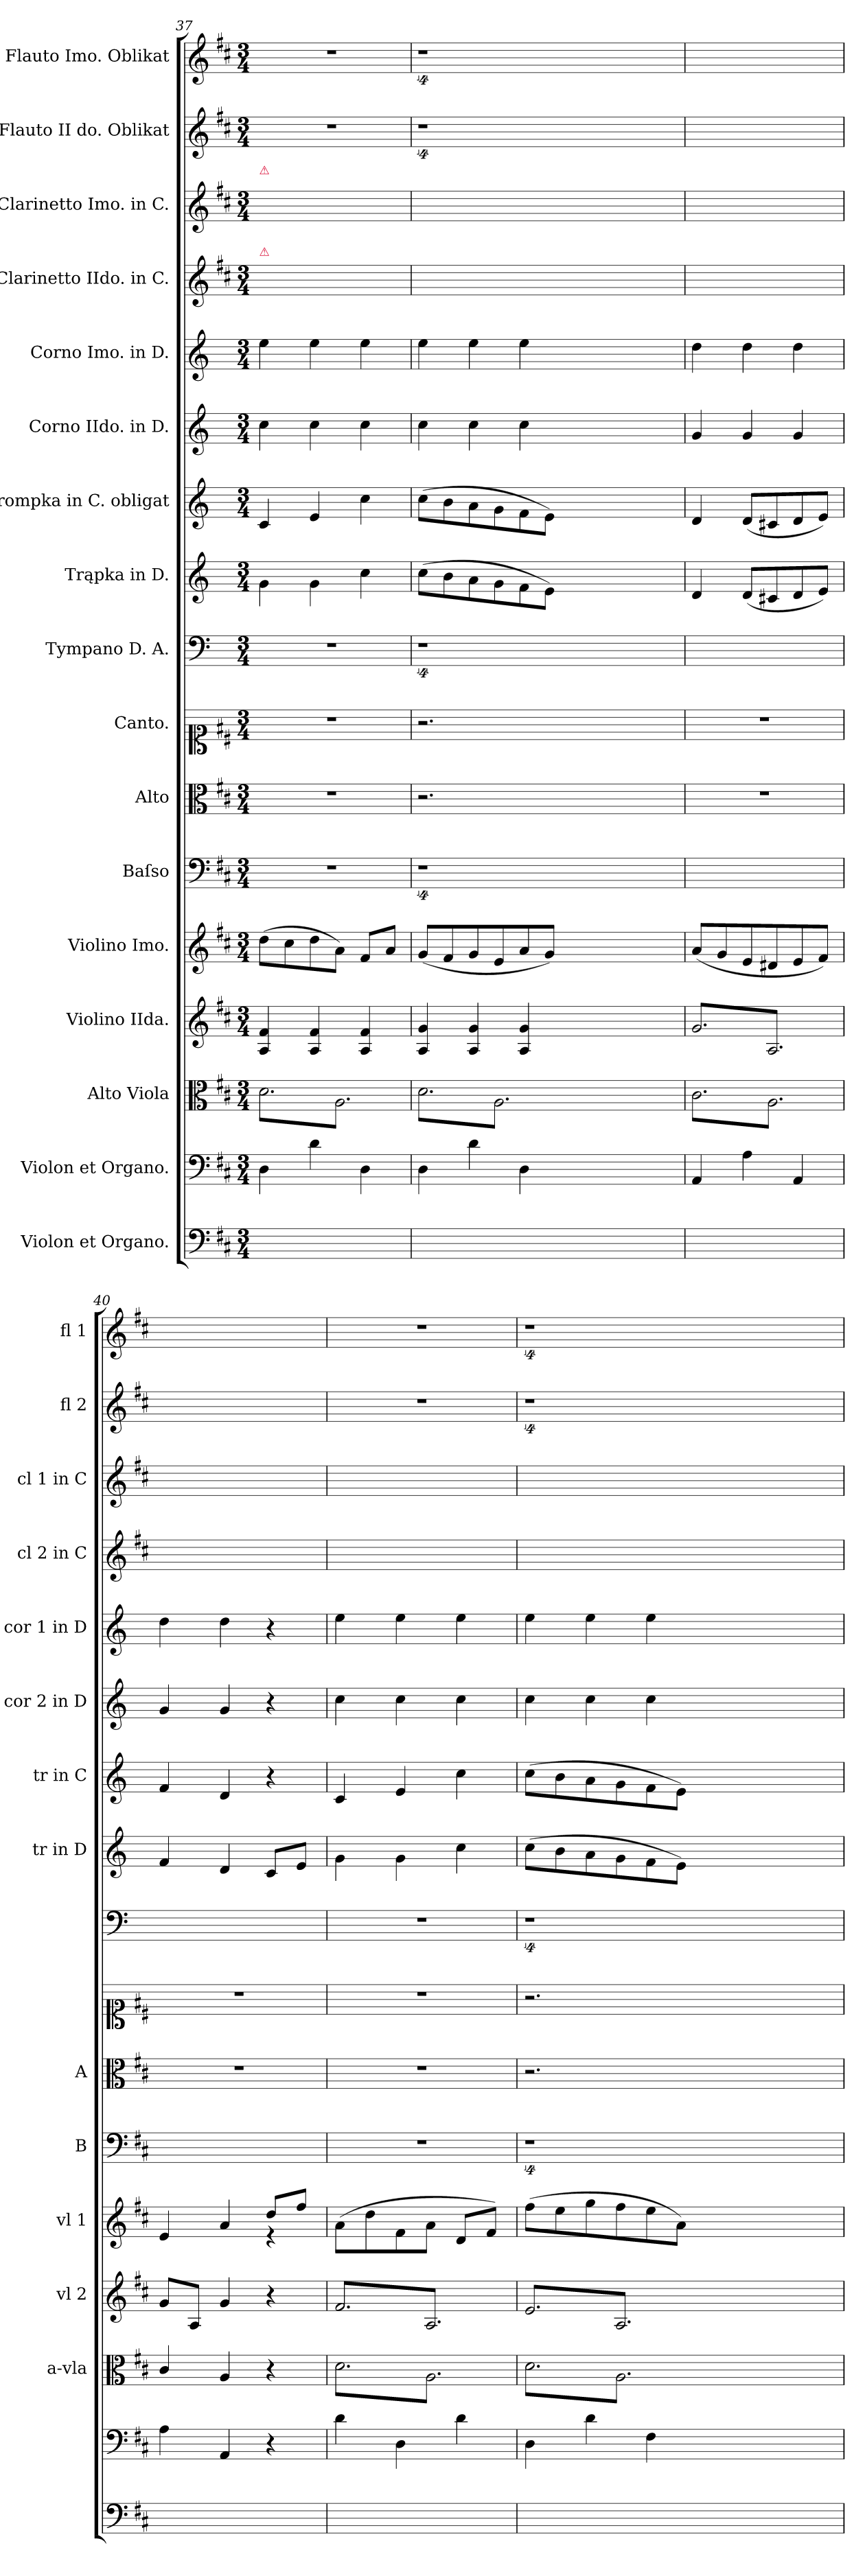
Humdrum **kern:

**kern	**kern	**kern	**kern	**kern	**kern	**kern	**kern	**kern	**kern	**kern	**kern	**kern	**kern	**kern	**kern	**kern
*part17	*part16	*part15	*part14	*part13	*part12	*part11	*part10	*part9	*part8	*part7	*part6	*part5	*part4	*part3	*part2	*part1
*staff17	*staff16	*staff15	*staff14	*staff13	*staff12	*staff11	*staff10	*staff9	*staff8	*staff7	*staff6	*staff5	*staff4	*staff3	*staff2	*staff1
*I"Violon et Organo.	*I"Violon et Organo.	*I"Alto Viola	*I"Violino IIda.	*I"Violino Imo.	*I"Baſso	*I"Alto	*I"Canto.	*I"Tympano D. A.	*I"Trąpka in D.	*I"Trompka in C. obligat	*I"Corno IIdo. in D.	*I"Corno Imo. in D.	*I"Clarinetto IIdo. in C.	*I"Clarinetto Imo. in C.	*I"Flauto II do. Oblikat	*I"Flauto Imo. Oblikat
*	*	*I'a-vla	*I'vl 2	*I'vl 1	*I'B	*I'A	*	*	*I'tr in D	*I'tr in C	*I'cor 2 in D	*I'cor 1 in D	*I'cl 2 in C	*I'cl 1 in C	*I'fl 2	*I'fl 1
*clefF4	*clefF4	*clefC3	*clefG2	*clefG2	*clefF4	*clefC3	*clefC1	*clefF4	*clefG2	*clefG2	*clefG2	*clefG2	*clefG2	*clefG2	*clefG2	*clefG2
*	*	*	*	*	*	*	*	*ITrd-1c-2	*ITrd-1c-2	*ITrd-1c-2	*ITrd6c10	*ITrd6c10	*	*	*	*
*k[f#c#]	*k[f#c#]	*k[f#c#]	*k[f#c#]	*k[f#c#]	*k[f#c#]	*k[f#c#]	*k[f#c#]	*k[f#c#]	*k[f#c#]	*k[f#c#]	*k[f#c#]	*k[f#c#]	*k[f#c#]	*k[f#c#]	*k[f#c#]	*k[f#c#]
*D:	*D:	*D:	*D:	*D:	*D:	*D:	*D:	*D:	*D:	*D:	*D:	*D:	*D:	*D:	*D:	*D:
*M3/4	*M3/4	*M3/4	*M3/4	*M3/4	*M3/4	*M3/4	*M3/4	*M3/4	*M3/4	*M3/4	*M3/4	*M3/4	*M3/4	*M3/4	*M3/4	*M3/4
=37	=37	=37	=37	=37	=37	=37	=37	=37	=37	=37	=37	=37	=37	=37	=37	=37
!	!	!	!	!	!	!	!	!	!	!	!	!	!	!LO:TX:a:color=crimson:t=⚠	!	!
!	!	!	!	!	!	!	!	!	!	!	!	!	!LO:TX:a:color=crimson:t=⚠	!	!	!
*	*	*tremolo	*	*	*	*	*	*	*	*	*	*	*	*	*	*
4D\yy	4D\	(8d\L	4A/ 4f#/	(8dd\L	2.r	2.r	2.r	2.r	4a\	4d/	4d\	4f#\	4ff#\yy	4aa\yy	2.r	2.r
.	.	8A\)	.	8cc#\	.	.	.	.	.	.	.	.	.	.	.	.
4d\yy	4d\	8d\	4A/ 4f#/	8dd\	.	.	.	.	4a\	4f#/	4d\	4f#\	4ff#\yy	4aa\yy	.	.
.	.	8A\)	.	8a\J)	.	.	.	.	.	.	.	.	.	.	.	.
4D\yy	4D\	8d\	4A/ 4f#/	8f#/L	.	.	.	.	4dd\	4dd\	4d\	4f#\	4ff#\yy	4ddd\yy	.	.
.	.	8A\)J	.	8a/J	.	.	.	.	.	.	.	.	.	.	.	.
=38	=38	=38	=38	=38	=38	=38	=38	=38	=38	=38	=38	=38	=38	=38	=38	=38
4D\yy	4D\	(8d\L	4A/ 4g/	(8g/L	4%9r	2.r	2.r	4%9r	(8dd\L	(8dd\L	4d\	4f#\	8ff#\Lyy	8ddd\Lyy	4%9r	4%9r
.	.	8A\)	.	8f#/	.	.	.	.	8cc#\	8cc#\	.	.	8ee\yy	8ccc#\yy	.	.
4d\yy	4d\	8d\	4A/ 4g/	8g/	.	.	.	.	8b\	8b\	4d\	4f#\	8gg\yy	8bb\yy	.	.
.	.	8A\)	.	8e/	.	.	.	.	8a\	8a\	.	.	8ff#\yy	8aa\yy	.	.
4D\yy	4D\	8d\	4A/ 4g/	8a/	.	.	.	.	8g\	8g\	4d\	4f#\	8ee\yy	8gg\yy	.	.
.	.	8A\)J	.	8g/J)	.	.	.	.	8f#\J)	8f#\J)	.	.	8dd\Jyy	8ff#\Jyy	.	.
1.ryy	1.ryy	1.ryy	1.ryy	1.ryy	.	1.ryy	1.ryy	.	1.ryy	1.ryy	1.ryy	1.ryy	1.ryy	1.ryy	.	.
.	.	.	.	.	.	.	.	.	.	.	.	.	.	.	.	.
.	.	.	.	.	.	.	.	.	.	.	.	.	.	.	.	.
=39	=39	=39	=39	=39	=39	=39	=39	=39	=39	=39	=39	=39	=39	=39	=39	=39
*	*	*	*tremolo	*	*	*	*	*	*	*	*	*	*	*	*	*
4AA/yy	4AA/	(8c#\L	(8g/L	(8a/L	2.ryy	2.r	2.r	2.ryy	4e/	4e/	4A/	4e\	4cc#\yy	4ee\yy	2.ryy	2.ryy
.	.	8A\)	8A/)	8g/	.	.	.	.	.	.	.	.	.	.	.	.
4A\yy	4A\	8c#\	8g/	8e/	.	.	.	.	(8e/L	(8e/L	4A/	4e\	8cc#\Lyy	8ee\Lyy	.	.
.	.	8A\)	8A/)	8d#X/	.	.	.	.	8d#X/	8d#X/	.	.	8b#X\yy	8dd#X\yy	.	.
4AA/yy	4AA/	8c#\	8g/	8e/	.	.	.	.	8e/	8e/	4A/	4e\	8cc#\yy	8ee\yy	.	.
.	.	8A\)J	8A/)J	8f#/J)	.	.	.	.	8f#/J)	8f#/J)	.	.	8dd\Jyy	8ff#\Jyy	.	.
*	*	*	*Xtremolo	*	*	*	*	*	*	*	*	*	*	*	*	*
*	*	*Xtremolo	*	*	*	*	*	*	*	*	*	*	*	*	*	*
=40	=40	=40	=40	=40	=40	=40	=40	=40	=40	=40	=40	=40	=40	=40	=40	=40
*	*	*	*	*^	*	*	*	*	*	*	*	*	*	*	*	*
4A\yy	4A\	4c#/	8g/L	4e/	2ryy	2.ryy	2.r	2.r	2.ryy	4g/	4g/	4A/	4e\	4ee\yy	4gg\yy	2.ryy	2.ryy
.	.	.	8A/J	.	.	.	.	.	.	.	.	.	.	.	.	.	.
4AA/yy	4AA/	4A/	4g/	4a/	.	.	.	.	.	4e/	4e/	4A/	4e\	4a/yy	4ee\yy	.	.
4ryy	4r	4r	4r	8dd!/L	4r	.	.	.	.	8d/L	4r	4r	4r	4ryy	8dd\Lyy	.	.
.	.	.	.	8ff#!/J	.	.	.	.	.	8f#/J	.	.	.	.	8ff#\Jyy	.	.
*	*	*	*	*v	*v	*	*	*	*	*	*	*	*	*	*	*	*
=41	=41	=41	=41	=41	=41	=41	=41	=41	=41	=41	=41	=41	=41	=41	=41	=41
*	*	*tremolo	*	*	*	*	*	*	*	*	*	*	*	*	*	*
*	*	*	*tremolo	*	*	*	*	*	*	*	*	*	*	*	*	*
4d\yy	4d\	(8d\L	(8f#/L	(8a\L	2.r	2.r	2.r	2.r	4a\	4d/	4d\	4f#\	4ff#\yy	4aa\yy	2.r	2.r
.	.	8A\)	8A/)	8dd\	.	.	.	.	.	.	.	.	.	.	.	.
4D\yy	4D\	8d\	8f#/	8f#\	.	.	.	.	4a\	4f#/	4d\	4f#\	4ff#\yy	4aa\yy	.	.
.	.	8A\)	8A/)	8a\J	.	.	.	.	.	.	.	.	.	.	.	.
4d\yy	4d\	8d\	8f#/	8d/L	.	.	.	.	4dd\	4dd\	4d\	4f#\	4ff#\yy	4ddd\yy	.	.
.	.	8A\)J	8A/)J	8f#/J)	.	.	.	.	.	.	.	.	.	.	.	.
=42	=42	=42	=42	=42	=42	=42	=42	=42	=42	=42	=42	=42	=42	=42	=42	=42
4D\yy	4D\	(8d\L	(8e/L	(8ff#\L	4%9r	2.r	2.r	4%9r	(8dd\L	(8dd\L	4d\	4f#\	8ff#\Lyy	8ddd\Lyy	4%9r	4%9r
.	.	8A\)	8A/)	8ee\	.	.	.	.	8cc#\	8cc#\	.	.	8ee\yy	8ccc#\yy	.	.
4d\yy	4d\	8d\	8e/	8gg\	.	.	.	.	8b\	8b\	4d\	4f#\	8gg\yy	8bb\yy	.	.
.	.	8A\)	8A/)	8ff#\	.	.	.	.	8a\	8a\	.	.	8ff#\yy	8aa\yy	.	.
4F#\yy	4F#\	8d\	8e/	8ee\	.	.	.	.	8g\	8g\	4d\	4f#\	8ee\yy	8gg\yy	.	.
.	.	8A\)J	8A/)J	8a\J)	.	.	.	.	8f#\J)	8f#\J)	.	.	8dd\Jyy	8ff#\Jyy	.	.
*	*	*	*Xtremolo	*	*	*	*	*	*	*	*	*	*	*	*	*
*	*	*Xtremolo	*	*	*	*	*	*	*	*	*	*	*	*	*	*
1.ryy	1.ryy	1.ryy	1.ryy	1.ryy	.	1.ryy	1.ryy	.	1.ryy	1.ryy	1.ryy	1.ryy	1.ryy	1.ryy	.	.
.	.	.	.	.	.	.	.	.	.	.	.	.	.	.	.	.
.	.	.	.	.	.	.	.	.	.	.	.	.	.	.	.	.
=	=	=	=	=	=	=	=	=	=	=	=	=	=	=	=	=
*-	*-	*-	*-	*-	*-	*-	*-	*-	*-	*-	*-	*-	*-	*-	*-	*-
